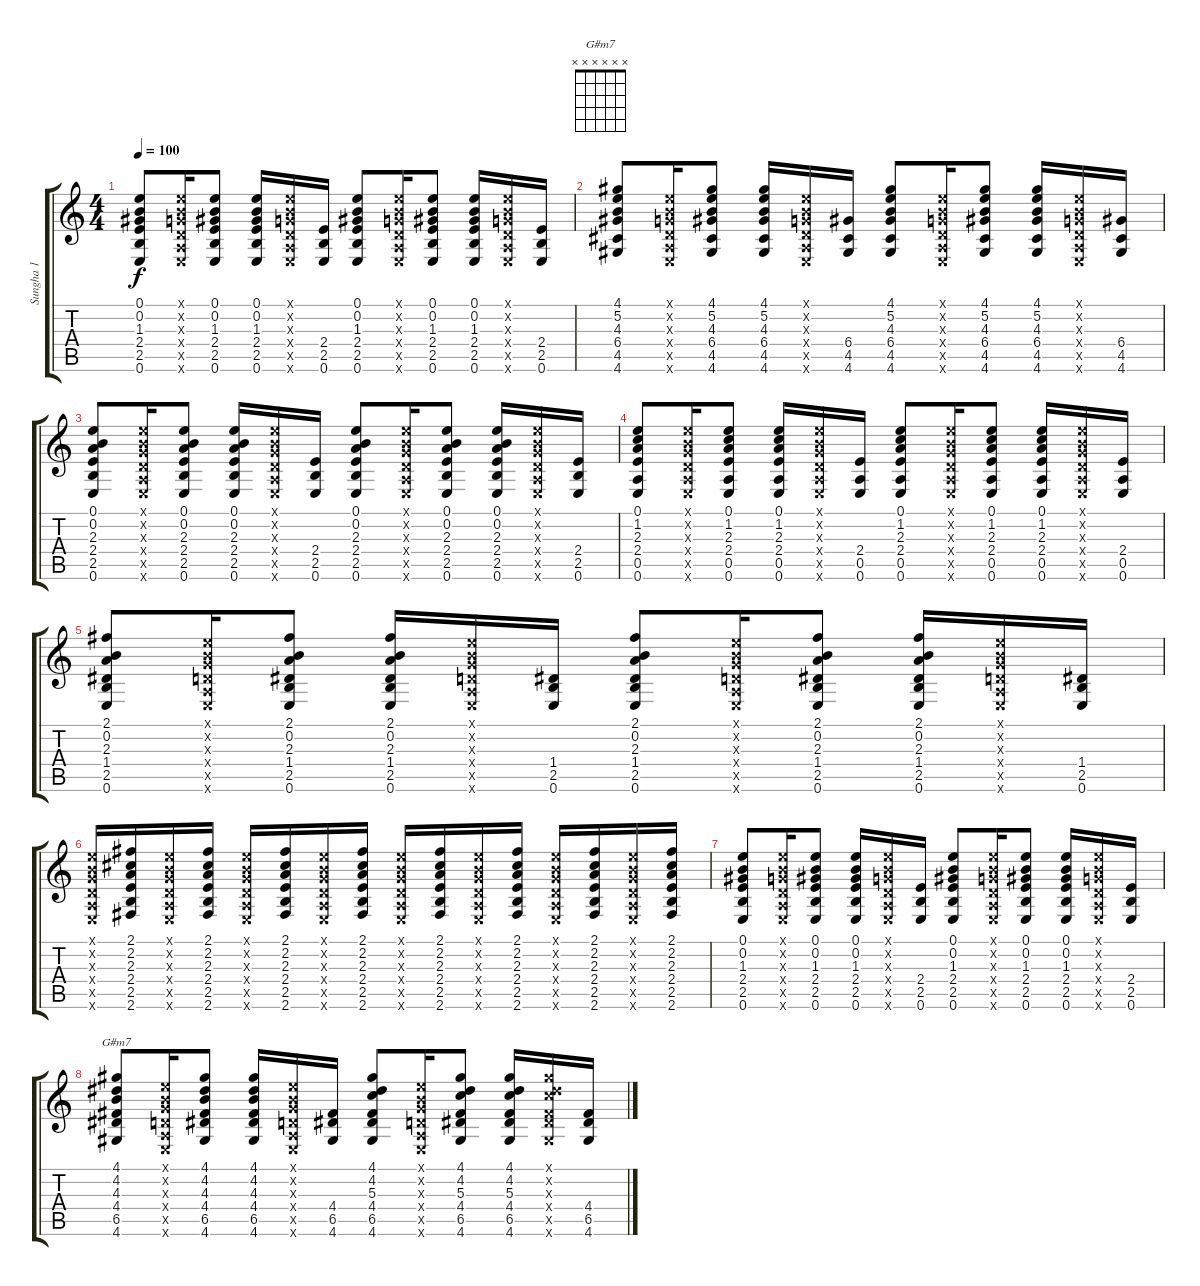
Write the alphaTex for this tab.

\track ("Sungha 1 " "Sungha 1 ") {instrument acousticguitarsteel}
\staff {score tabs}
\tuning (E4 B3 G3 D3 A2 E2) {hide}
\chord ("G#m7" x x x x x x)
\ts (4 4)
\tempo 100
\clef g2
\ks c
(0.1 0.2 1.3 2.4 2.5 0.6).8{dy f} (0.1{x} 0.2{x} 0.3{x} 0.4{x} 0.5{x} 0.6{x}).16 (0.1 0.2 1.3 2.4 2.5 0.6).8 (0.1 0.2 1.3 2.4 2.5 0.6).16 (0.1{x} 0.2{x} 0.3{x} 0.4{x} 0.5{x} 0.6{x}).16 (2.4 2.5 0.6).16 (0.1 0.2 1.3 2.4 2.5 0.6).8 (0.1{x} 0.2{x} 0.3{x} 0.4{x} 0.5{x} 0.6{x}).16 (0.1 0.2 1.3 2.4 2.5 0.6).8 (0.1 0.2 1.3 2.4 2.5 0.6).16 (0.1{x} 0.2{x} 0.3{x} 0.4{x} 0.5{x} 0.6{x}).16 (2.4 2.5 0.6).16 |
(4.1 5.2 4.3 6.4 4.5 4.6).8 (0.1{x} 0.2{x} 0.3{x} 0.4{x} 0.5{x} 0.6{x}).16 (4.1 5.2 4.3 6.4 4.5 4.6).8 (4.1 5.2 4.3 6.4 4.5 4.6).16 (0.1{x} 0.2{x} 0.3{x} 0.4{x} 0.5{x} 0.6{x}).16 (6.4 4.5 4.6).16 (4.1 5.2 4.3 6.4 4.5 4.6).8 (0.1{x} 0.2{x} 0.3{x} 0.4{x} 0.5{x} 0.6{x}).16 (4.1 5.2 4.3 6.4 4.5 4.6).8 (4.1 5.2 4.3 6.4 4.5 4.6).16 (0.1{x} 0.2{x} 0.3{x} 0.4{x} 0.5{x} 0.6{x}).16 (6.4 4.5 4.6).16 |
(0.1 0.2 2.3 2.4 2.5 0.6).8 (0.1{x} 0.2{x} 0.3{x} 0.4{x} 0.5{x} 0.6{x}).16 (0.1 0.2 2.3 2.4 2.5 0.6).8 (0.1 0.2 2.3 2.4 2.5 0.6).16 (0.1{x} 0.2{x} 0.3{x} 0.4{x} 0.5{x} 0.6{x}).16 (2.4 2.5 0.6).16 (0.1 0.2 2.3 2.4 2.5 0.6).8 (0.1{x} 0.2{x} 0.3{x} 0.4{x} 0.5{x} 0.6{x}).16 (0.1 0.2 2.3 2.4 2.5 0.6).8 (0.1 0.2 2.3 2.4 2.5 0.6).16 (0.1{x} 0.2{x} 0.3{x} 0.4{x} 0.5{x} 0.6{x}).16 (2.4 2.5 0.6).16 |
(0.1 1.2 2.3 2.4 0.5 0.6).8 (0.1{x} 0.2{x} 0.3{x} 0.4{x} 0.5{x} 0.6{x}).16 (0.1 1.2 2.3 2.4 0.5 0.6).8 (0.1 1.2 2.3 2.4 0.5 0.6).16 (0.1{x} 0.2{x} 0.3{x} 0.4{x} 0.5{x} 0.6{x}).16 (2.4 0.5 0.6).16 (0.1 1.2 2.3 2.4 0.5 0.6).8 (0.1{x} 0.2{x} 0.3{x} 0.4{x} 0.5{x} 0.6{x}).16 (0.1 1.2 2.3 2.4 0.5 0.6).8 (0.1 1.2 2.3 2.4 0.5 0.6).16 (0.1{x} 0.2{x} 0.3{x} 0.4{x} 0.5{x} 0.6{x}).16 (2.4 0.5 0.6).16 |
(2.1 0.2 2.3 1.4 2.5 0.6).8 (0.1{x} 0.2{x} 0.3{x} 0.4{x} 0.5{x} 0.6{x}).16 (2.1 0.2 2.3 1.4 2.5 0.6).8 (2.1 0.2 2.3 1.4 2.5 0.6).16 (0.1{x} 0.2{x} 0.3{x} 0.4{x} 0.5{x} 0.6{x}).16 (1.4 2.5 0.6).16 (2.1 0.2 2.3 1.4 2.5 0.6).8 (0.1{x} 0.2{x} 0.3{x} 0.4{x} 0.5{x} 0.6{x}).16 (2.1 0.2 2.3 1.4 2.5 0.6).8 (2.1 0.2 2.3 1.4 2.5 0.6).16 (0.1{x} 0.2{x} 0.3{x} 0.4{x} 0.5{x} 0.6{x}).16 (1.4 2.5 0.6).16 |
(0.1{x} 0.2{x} 0.3{x} 0.4{x} 0.5{x} 0.6{x}).16 (2.1 2.2 2.3 2.4 2.5 2.6).16 (0.1{x} 0.2{x} 0.3{x} 0.4{x} 0.5{x} 0.6{x}).16 (2.1 2.2 2.3 2.4 2.5 2.6).16 (0.1{x} 0.2{x} 0.3{x} 0.4{x} 0.5{x} 0.6{x}).16 (2.1 2.2 2.3 2.4 2.5 2.6).16 (0.1{x} 0.2{x} 0.3{x} 0.4{x} 0.5{x} 0.6{x}).16 (2.1 2.2 2.3 2.4 2.5 2.6).16 (0.1{x} 0.2{x} 0.3{x} 0.4{x} 0.5{x} 0.6{x}).16 (2.1 2.2 2.3 2.4 2.5 2.6).16 (0.1{x} 0.2{x} 0.3{x} 0.4{x} 0.5{x} 0.6{x}).16 (2.1 2.2 2.3 2.4 2.5 2.6).16 (0.1{x} 0.2{x} 0.3{x} 0.4{x} 0.5{x} 0.6{x}).16 (2.1 2.2 2.3 2.4 2.5 2.6).16 (0.1{x} 0.2{x} 0.3{x} 0.4{x} 0.5{x} 0.6{x}).16 (2.1 2.2 2.3 2.4 2.5 2.6).16 |
(0.1 0.2 1.3 2.4 2.5 0.6).8 (0.1{x} 0.2{x} 0.3{x} 0.4{x} 0.5{x} 0.6{x}).16 (0.1 0.2 1.3 2.4 2.5 0.6).8 (0.1 0.2 1.3 2.4 2.5 0.6).16 (0.1{x} 0.2{x} 0.3{x} 0.4{x} 0.5{x} 0.6{x}).16 (2.4 2.5 0.6).16 (0.1 0.2 1.3 2.4 2.5 0.6).8 (0.1{x} 0.2{x} 0.3{x} 0.4{x} 0.5{x} 0.6{x}).16 (0.1 0.2 1.3 2.4 2.5 0.6).8 (0.1 0.2 1.3 2.4 2.5 0.6).16 (0.1{x} 0.2{x} 0.3{x} 0.4{x} 0.5{x} 0.6{x}).16 (2.4 2.5 0.6).16 |
(4.1 4.2 4.3 4.4 6.5 4.6).8{ch "G#m7"} (0.1{x} 0.2{x} 0.3{x} 0.4{x} 0.5{x} 0.6{x}).16 (4.1 4.2 4.3 4.4 6.5 4.6).8 (4.1 4.2 4.3 4.4 6.5 4.6).16 (0.1{x} 0.2{x} 0.3{x} 0.4{x} 0.5{x} 0.6{x}).16 (4.4 6.5 4.6).16 (4.1 4.2 5.3 4.4 6.5 4.6).8 (0.1{x} 0.2{x} 0.3{x} 0.4{x} 0.5{x} 0.6{x}).16 (4.1 4.2 5.3 4.4 6.5 4.6).8 (4.1 4.2 5.3 4.4 6.5 4.6).16 (4.1{x} 4.2{x} 5.3{x} 4.4{x} 6.5{x} 4.6{x}).16 (4.4 6.5 4.6).16
